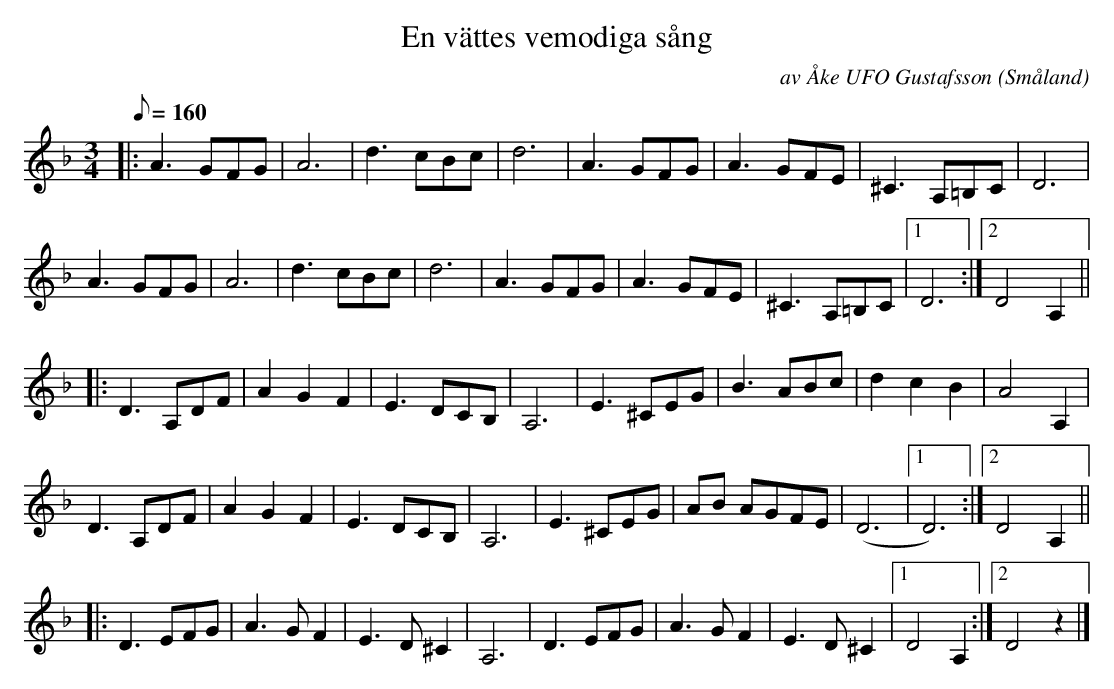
X:1
T:En vättes vemodiga sång
C:av Åke UFO Gustafsson
O:Småland
M:3/4
L:1/8
Q:160
K:F
|: A3 GFG | A6 | d3 cBc | d6 | A3 GFG | A3 GFE | ^C3 A,=B,C | D6 |
   A3 GFG | A6 | d3 cBc | d6 | A3 GFG | A3 GFE | ^C3 A,=B,C |1 D6 :|2 D4 A,2 ||
|: D3 A,DF | A2 G2 F2 | E3 DCB, | A,6 | E3 ^CEG | B3 ABc | d2 c2 B2 | A4 A,2 |
   D3 A,DF | A2 G2 F2 | E3 DCB, | A,6 | E3 ^CEG | AB AGFE | (D6 |1 D6) :|2 D4 A,2 ||
|: D3 EFG | A3 G F2 | E3 D ^C2 | A,6 | D3 EFG | A3 G F2 | E3 D ^C2 |1 D4 A,2 :|2 D4 z2 |]
